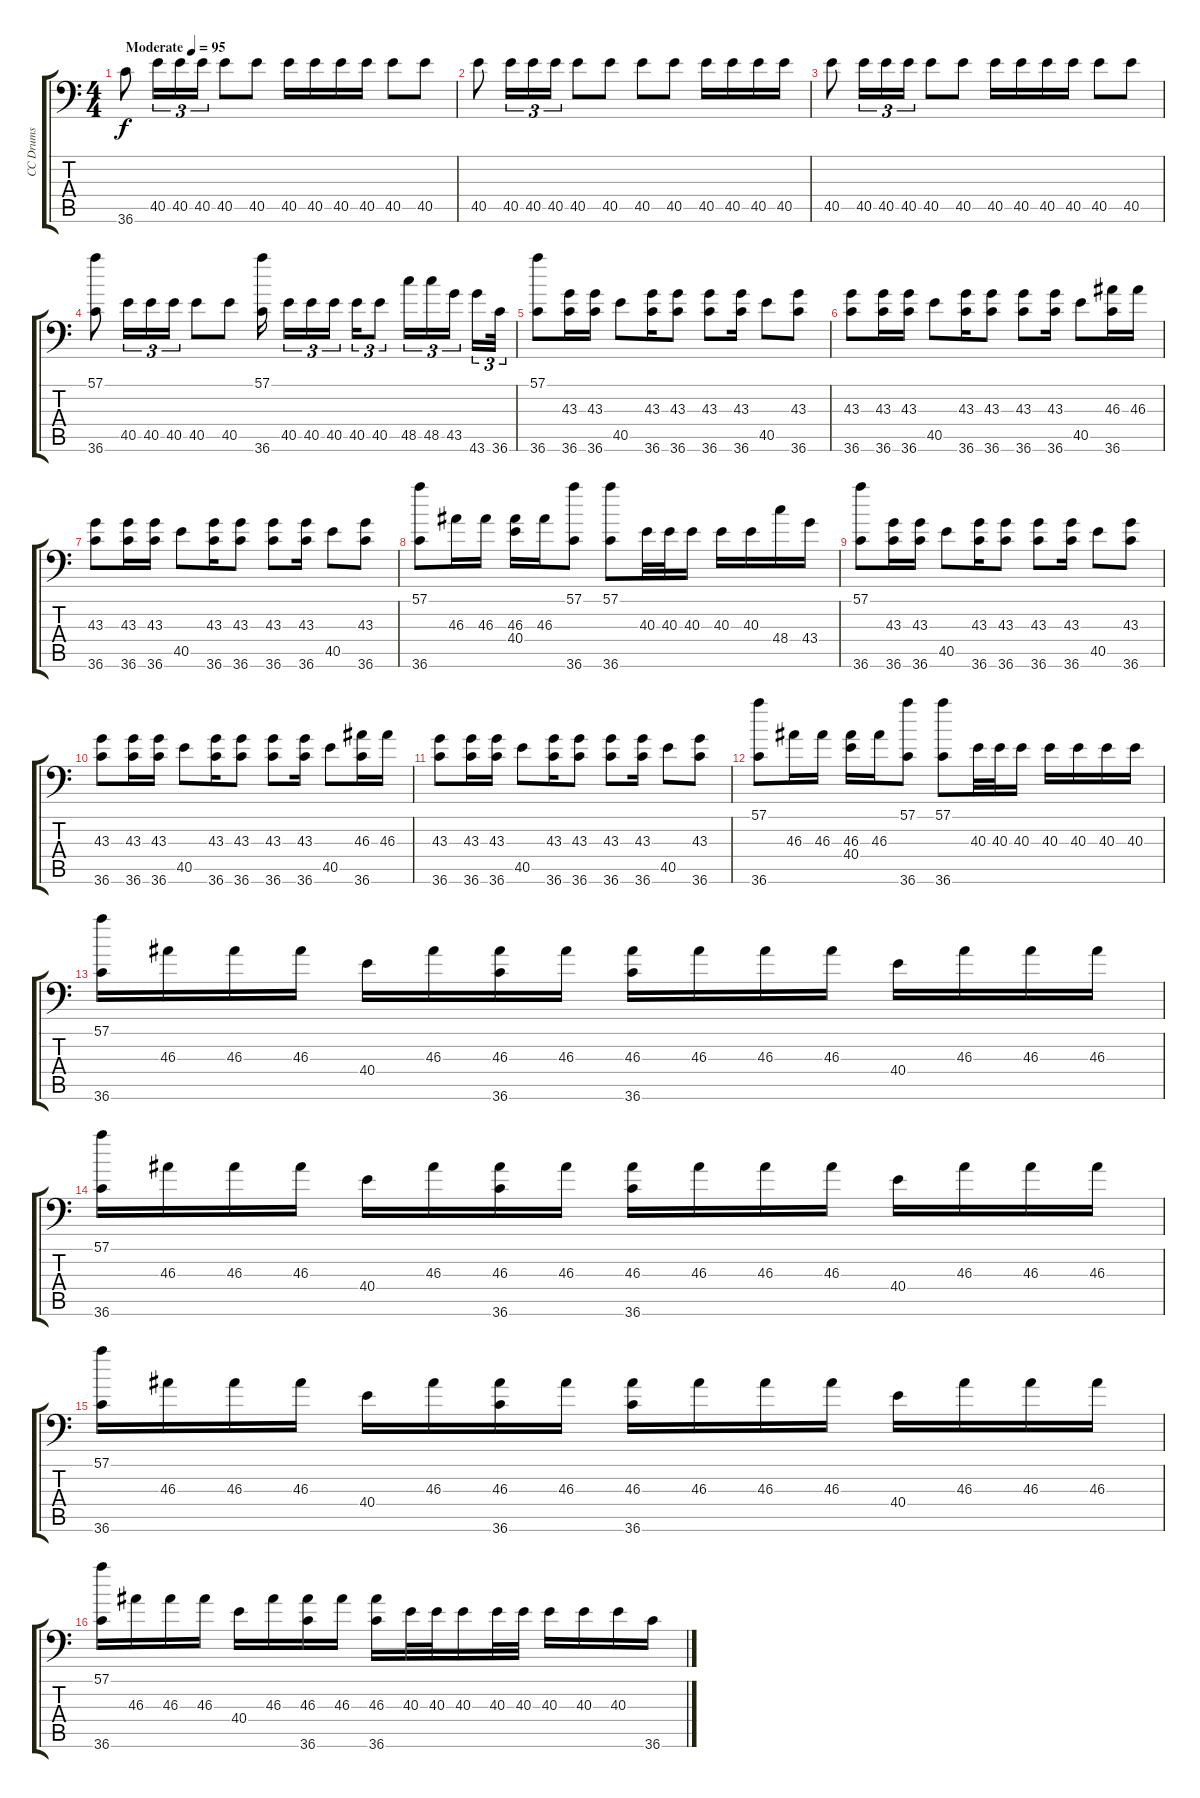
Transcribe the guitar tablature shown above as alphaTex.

\track ("CC Drums" "CC Drums") {instrument acousticgrandpiano}
\staff {score tabs}
\tuning (C-1 C-1 C-1 C-1 C-1 C-1) {hide}
\ts (4 4)
\tempo (95 "Moderate")
\clef f4
\ks c
36.6.8{dy f instrument acousticgrandpiano} 40.5.16{tu (3 2)} 40.5.16{tu (3 2)} 40.5.16{tu (3 2)} 40.5.8 40.5.8 40.5.16 40.5.16 40.5.16 40.5.16 40.5.8 40.5.8 |
40.5.8 40.5.16{tu (3 2)} 40.5.16{tu (3 2)} 40.5.16{tu (3 2)} 40.5.8 40.5.8 40.5.8 40.5.8 40.5.16 40.5.16 40.5.16 40.5.16 |
40.5.8 40.5.16{tu (3 2)} 40.5.16{tu (3 2)} 40.5.16{tu (3 2)} 40.5.8 40.5.8 40.5.16 40.5.16 40.5.16 40.5.16 40.5.8 40.5.8 |
(57.1 36.6).8 40.5.16{tu (3 2)} 40.5.16{tu (3 2)} 40.5.16{tu (3 2)} 40.5.8 40.5.8 (57.1 36.6).16 40.5.16{tu (3 2)} 40.5.16{tu (3 2)} 40.5.16{tu (3 2)} 40.5.16{tu (3 2)} 40.5.8{tu (3 2)} 48.5.16{tu (3 2)} 48.5.16{tu (3 2)} 43.5.16{tu (3 2)} 43.6.16{tu (3 2)} 36.6.32{tu (3 2)} |
(57.1 36.6).8 (43.3 36.6).16 (43.3 36.6).16 40.5.8 (43.3 36.6).16 (43.3 36.6).8 (43.3 36.6).8 (43.3 36.6).16 40.5.8 (43.3 36.6).8 |
(43.3 36.6).8 (43.3 36.6).16 (43.3 36.6).16 40.5.8 (43.3 36.6).16 (43.3 36.6).8 (43.3 36.6).8 (43.3 36.6).16 40.5.8 (46.3 36.6).16 46.3.16 |
(43.3 36.6).8 (43.3 36.6).16 (43.3 36.6).16 40.5.8 (43.3 36.6).16 (43.3 36.6).8 (43.3 36.6).8 (43.3 36.6).16 40.5.8 (43.3 36.6).8 |
(57.1 36.6).8 46.3.16 46.3.16 (46.3 40.4).16 46.3.16 (57.1 36.6).8 (57.1 36.6).8 40.3.32 40.3.32 40.3.16 40.3.16 40.3.16 48.4.16 43.4.16 |
(57.1 36.6).8 (43.3 36.6).16 (43.3 36.6).16 40.5.8 (43.3 36.6).16 (43.3 36.6).8 (43.3 36.6).8 (43.3 36.6).16 40.5.8 (43.3 36.6).8 |
(43.3 36.6).8 (43.3 36.6).16 (43.3 36.6).16 40.5.8 (43.3 36.6).16 (43.3 36.6).8 (43.3 36.6).8 (43.3 36.6).16 40.5.8 (46.3 36.6).16 46.3.16 |
(43.3 36.6).8 (43.3 36.6).16 (43.3 36.6).16 40.5.8 (43.3 36.6).16 (43.3 36.6).8 (43.3 36.6).8 (43.3 36.6).16 40.5.8 (43.3 36.6).8 |
(57.1 36.6).8 46.3.16 46.3.16 (46.3 40.4).16 46.3.16 (57.1 36.6).8 (57.1 36.6).8 40.3.32 40.3.32 40.3.16 40.3.16 40.3.16 40.3.16 40.3.16 |
(57.1 36.6).16 46.3.16 46.3.16 46.3.16 40.4.16 46.3.16 (46.3 36.6).16 46.3.16 (46.3 36.6).16 46.3.16 46.3.16 46.3.16 40.4.16 46.3.16 46.3.16 46.3.16 |
(57.1 36.6).16 46.3.16 46.3.16 46.3.16 40.4.16 46.3.16 (46.3 36.6).16 46.3.16 (46.3 36.6).16 46.3.16 46.3.16 46.3.16 40.4.16 46.3.16 46.3.16 46.3.16 |
(57.1 36.6).16 46.3.16 46.3.16 46.3.16 40.4.16 46.3.16 (46.3 36.6).16 46.3.16 (46.3 36.6).16 46.3.16 46.3.16 46.3.16 40.4.16 46.3.16 46.3.16 46.3.16 |
(57.1 36.6).16 46.3.16 46.3.16 46.3.16 40.4.16 46.3.16 (46.3 36.6).16 46.3.16 (46.3 36.6).16 40.3.32 40.3.32 40.3.16 40.3.32 40.3.32 40.3.16 40.3.16 40.3.16 36.6.16
